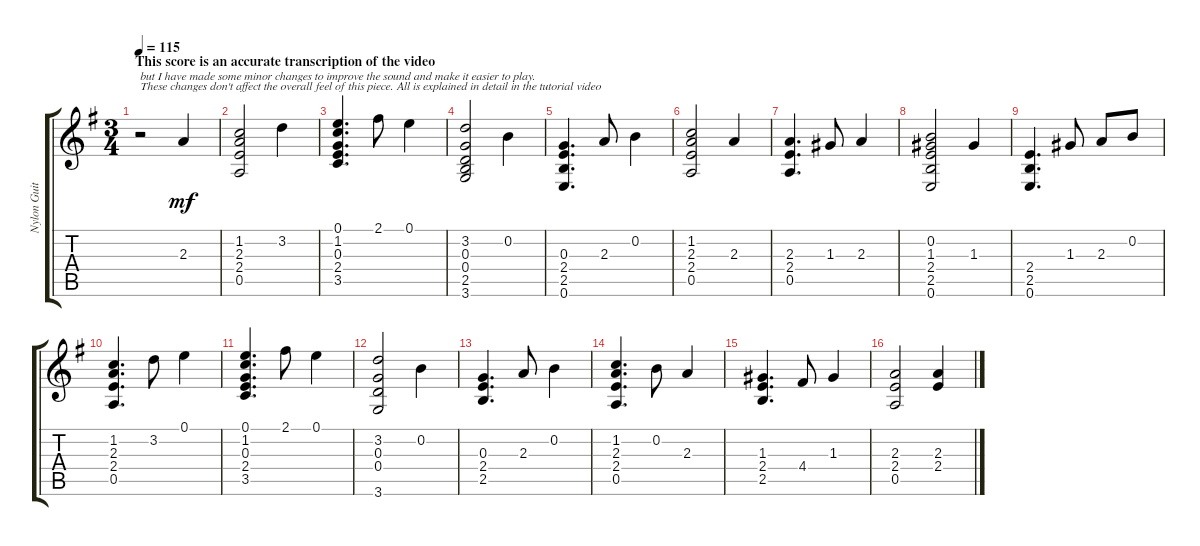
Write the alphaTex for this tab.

\track ("Nylon Guitar" "Nylon Guit") {instrument acousticguitarnylon}
\staff {score tabs}
\tuning (E4 B3 G3 D3 A2 E2) {hide}
\ts (3 4)
\section ("" "This score is an accurate transcription of the video")
\tempo 115
\clef g2
\ks g
r.2{txt "but I have made some minor changes to improve the sound and make it easier to play.\nThese changes don't affect the overall feel of this piece. All is explained in detail in the tutorial video" dy mf instrument acousticguitarnylon} 2.3.4 |
(1.2 2.3 2.4 0.5).2 3.2.4 |
(0.1 1.2 0.3 2.4 3.5).4{d} 2.1.8 0.1.4 |
(3.2 0.3 0.4 2.5 3.6).2 0.2.4 |
(0.3 2.4 2.5 0.6).4{d} 2.3.8 0.2.4 |
(1.2 2.3 2.4 0.5).2 2.3.4 |
(2.3 2.4 0.5).4{d} 1.3.8 2.3.4 |
(0.2 1.3 2.4 2.5 0.6).2 1.3.4 |
(2.4 2.5 0.6).4{d} 1.3.8 2.3.8 0.2.8 |
(1.2 2.3 2.4 0.5).4{d} 3.2.8 0.1.4 |
(0.1 1.2 0.3 2.4 3.5).4{d} 2.1.8 0.1.4 |
(3.2 0.3 0.4 3.6).2 0.2.4 |
(0.3 2.4 2.5).4{d} 2.3.8 0.2.4 |
(1.2 2.3 2.4 0.5).4{d} 0.2.8 2.3.4 |
(1.3 2.4 2.5).4{d} 4.4.8 1.3.4 |
(2.3 2.4 0.5).2 (2.3 2.4).4
